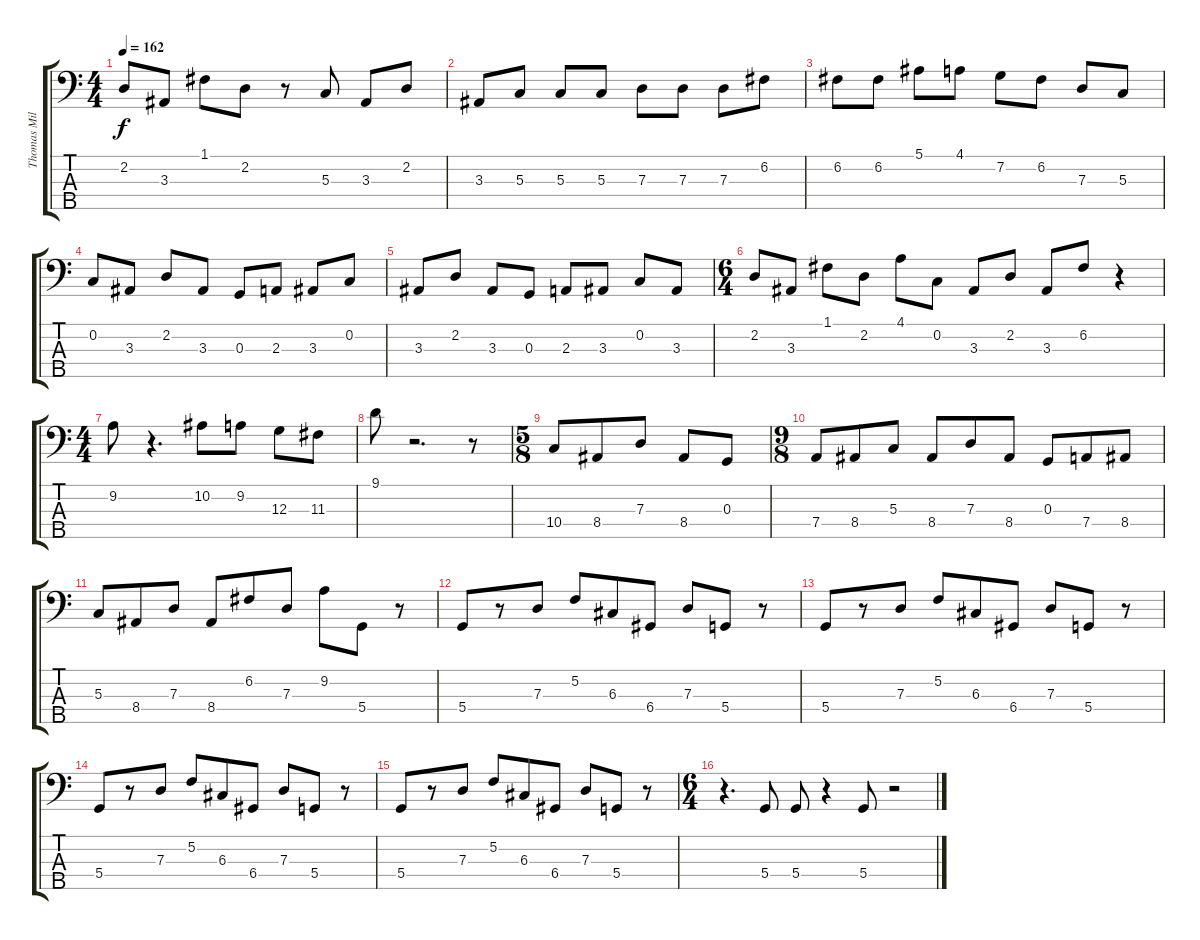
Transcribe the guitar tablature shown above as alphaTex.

\track ("Thomas Miller" "Thomas Mil") {instrument electricbassfinger}
\staff {score tabs}
\tuning (F2 C2 G1 D1 A0) {hide}
\ts (4 4)
\tempo 162
\clef f4
\ks c
2.2.8{dy f} 3.3.8 1.1.8 2.2.8 r.8 5.3.8 3.3.8 2.2.8 |
3.3.8 5.3.8 5.3.8 5.3.8 7.3.8 7.3.8 7.3.8 6.2.8 |
6.2.8 6.2.8 5.1.8 4.1.8 7.2.8 6.2.8 7.3.8 5.3.8 |
0.2.8 3.3.8 2.2.8 3.3.8 0.3.8 2.3.8 3.3.8 0.2.8 |
3.3.8 2.2.8 3.3.8 0.3.8 2.3.8 3.3.8 0.2.8 3.3.8 |
\ts (6 4)
2.2.8 3.3.8 1.1.8 2.2.8 4.1.8 0.2.8 3.3.8 2.2.8 3.3.8 6.2.8 r.4 |
\ts (4 4)
9.2.8 r.4{d} 10.2.8 9.2.8 12.3.8 11.3.8 |
9.1.8 r.2{d} r.8 |
\ts (5 8)
10.4.8 8.4.8 7.3.8 8.4.8 0.3.8 |
\ts (9 8)
7.4.8 8.4.8 5.3.8 8.4.8 7.3.8 8.4.8 0.3.8 7.4.8 8.4.8 |
5.3.8 8.4.8 7.3.8 8.4.8 6.2.8 7.3.8 9.2.8 5.4.8 r.8 |
5.4.8 r.8 7.3.8 5.2.8 6.3.8 6.4.8 7.3.8 5.4.8 r.8 |
5.4.8 r.8 7.3.8 5.2.8 6.3.8 6.4.8 7.3.8 5.4.8 r.8 |
5.4.8 r.8 7.3.8 5.2.8 6.3.8 6.4.8 7.3.8 5.4.8 r.8 |
5.4.8 r.8 7.3.8 5.2.8 6.3.8 6.4.8 7.3.8 5.4.8 r.8 |
\ts (6 4)
r.4{d} 5.4.8 5.4.8 r.4 5.4.8 r.2
